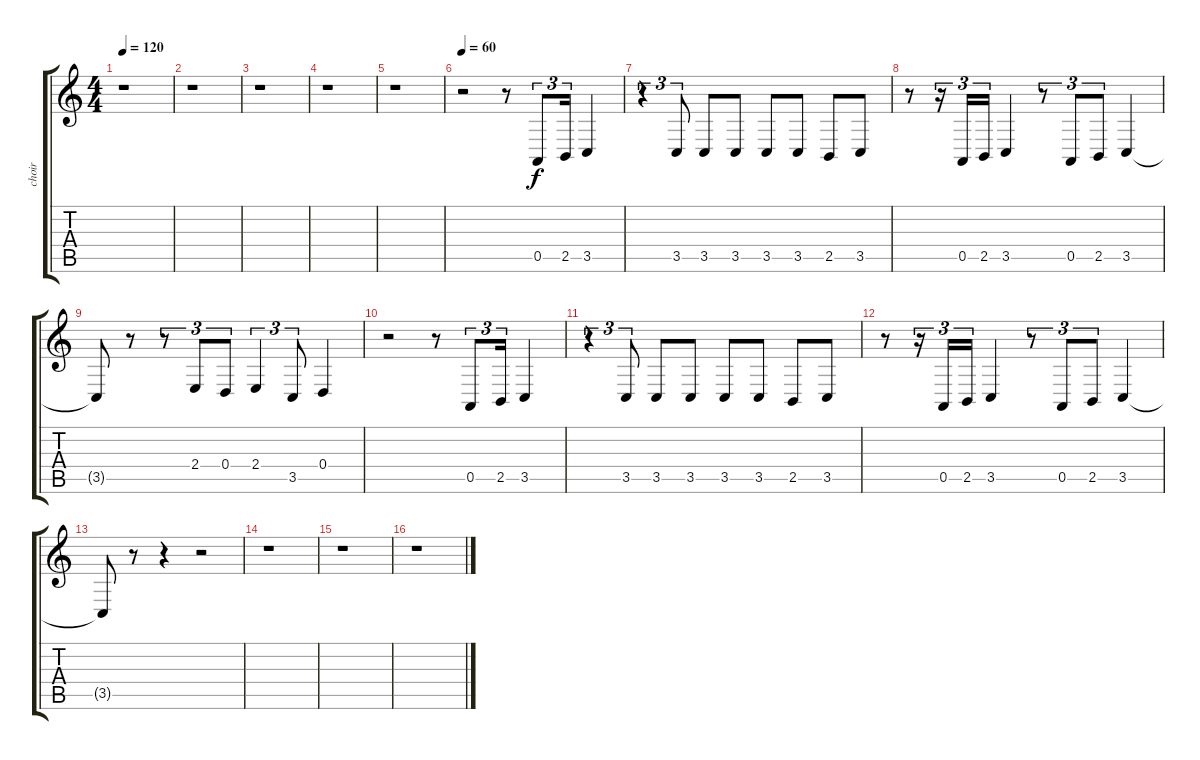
\track ("choir" "choir") {instrument clarinet}
\staff {score tabs}
\tuning (E4 B3 G3 D3 A2 D2) {hide}
\ts (4 4)
\tempo 120
\clef g2
\ks c
r.1{dy f} |
r.1 |
r.1 |
r.1 |
r.1 |
\tempo 60
r.2 r.8 0.5.8{tu (3 2)} 2.5.16{tu (3 2)} 3.5.4 |
r.4{tu (3 2)} 3.5.8{tu (3 2)} 3.5.8 3.5.8 3.5.8 3.5.8 2.5.8 3.5.8 |
r.8 r.16{tu (3 2)} 0.5.16{tu (3 2)} 2.5.16{tu (3 2)} 3.5.4 r.8{tu (3 2)} 0.5.8{tu (3 2)} 2.5.8{tu (3 2)} 3.5.4 |
3.5{t}.8 r.8 r.8{tu (3 2)} 2.4.8{tu (3 2)} 0.4.8{tu (3 2)} 2.4.4{tu (3 2)} 3.5.8{tu (3 2)} 0.4.4 |
r.2 r.8 0.5.8{tu (3 2)} 2.5.16{tu (3 2)} 3.5.4 |
r.4{tu (3 2)} 3.5.8{tu (3 2)} 3.5.8 3.5.8 3.5.8 3.5.8 2.5.8 3.5.8 |
r.8 r.16{tu (3 2)} 0.5.16{tu (3 2)} 2.5.16{tu (3 2)} 3.5.4 r.8{tu (3 2)} 0.5.8{tu (3 2)} 2.5.8{tu (3 2)} 3.5.4 |
3.5{t}.8 r.8 r.4 r.2 |
r.1 |
r.1 |
r.1
